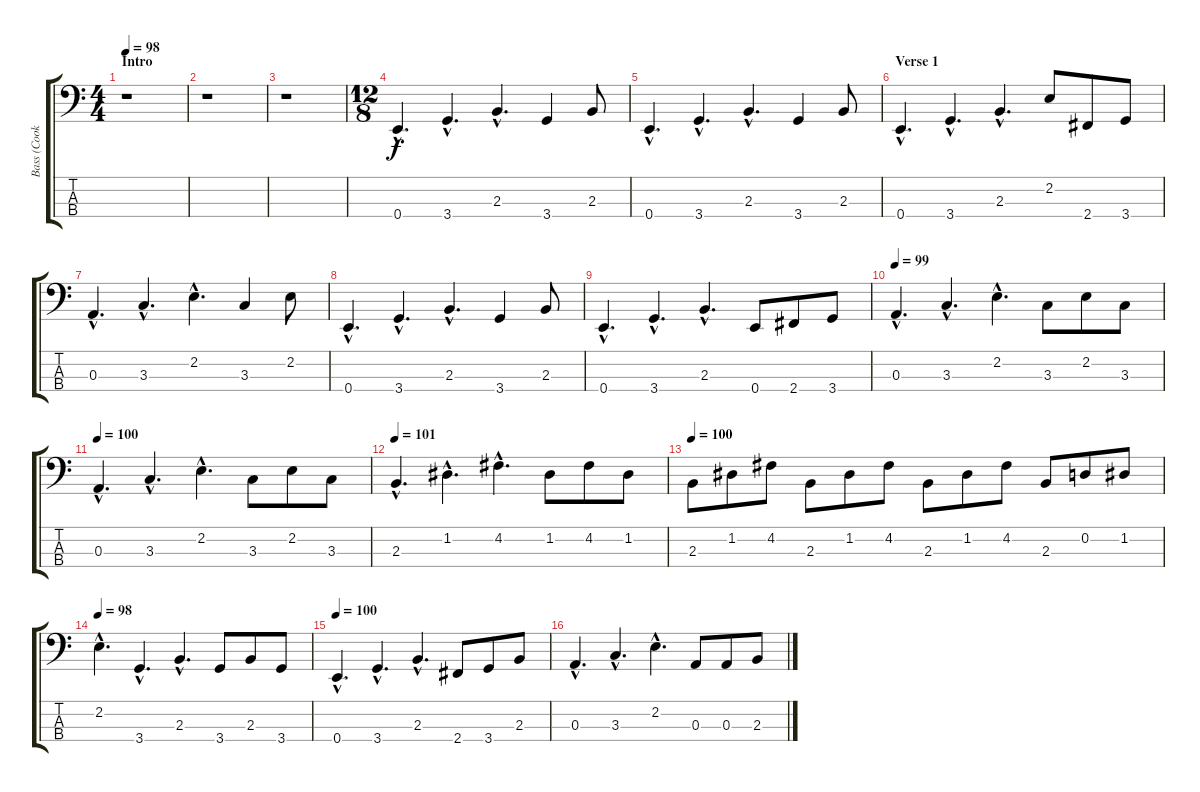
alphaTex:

\track ("Bass (Cook)" "Bass (Cook") {instrument electricbasspick}
\staff {score tabs}
\tuning (G2 D2 A1 E1) {hide}
\ts (4 4)
\section ("" "Intro")
\tempo 98
\clef f4
\ks c
r.1{dy f instrument electricbasspick} |
r.1 |
r.1 |
\ts (12 8)
0.4{hac}.4{d} 3.4{hac}.4{d} 2.3{hac}.4{d} 3.4.4 2.3.8 |
0.4{hac}.4{d} 3.4{hac}.4{d} 2.3{hac}.4{d} 3.4.4 2.3.8 |
\section ("" "Verse 1")
0.4{hac}.4{d} 3.4{hac}.4{d} 2.3{hac}.4{d} 2.2.8 2.4.8 3.4.8 |
0.3{hac}.4{d} 3.3{hac}.4{d} 2.2{hac}.4{d} 3.3.4 2.2.8 |
0.4{hac}.4{d} 3.4{hac}.4{d} 2.3{hac}.4{d} 3.4.4 2.3.8 |
0.4{hac}.4{d} 3.4{hac}.4{d} 2.3{hac}.4{d} 0.4.8 2.4.8 3.4.8 |
\tempo 99
0.3{hac}.4{d} 3.3{hac}.4{d} 2.2{hac}.4{d} 3.3.8 2.2.8 3.3.8 |
\tempo 100
0.3{hac}.4{d} 3.3{hac}.4{d} 2.2{hac}.4{d} 3.3.8 2.2.8 3.3.8 |
\tempo 101
2.3{hac}.4{d} 1.2{hac}.4{d} 4.2{hac}.4{d} 1.2.8 4.2.8 1.2.8 |
\tempo 100
2.3.8 1.2.8 4.2.8 2.3.8 1.2.8 4.2.8 2.3.8 1.2.8 4.2.8 2.3.8 0.2.8 1.2.8 |
\tempo 98
2.2{hac}.4{d} 3.4{hac}.4{d} 2.3{hac}.4{d} 3.4.8 2.3.8 3.4.8 |
\tempo 100
0.4{hac}.4{d} 3.4{hac}.4{d} 2.3{hac}.4{d} 2.4.8 3.4.8 2.3.8 |
0.3{hac}.4{d} 3.3{hac}.4{d} 2.2{hac}.4{d} 0.3.8 0.3.8 2.3.8
